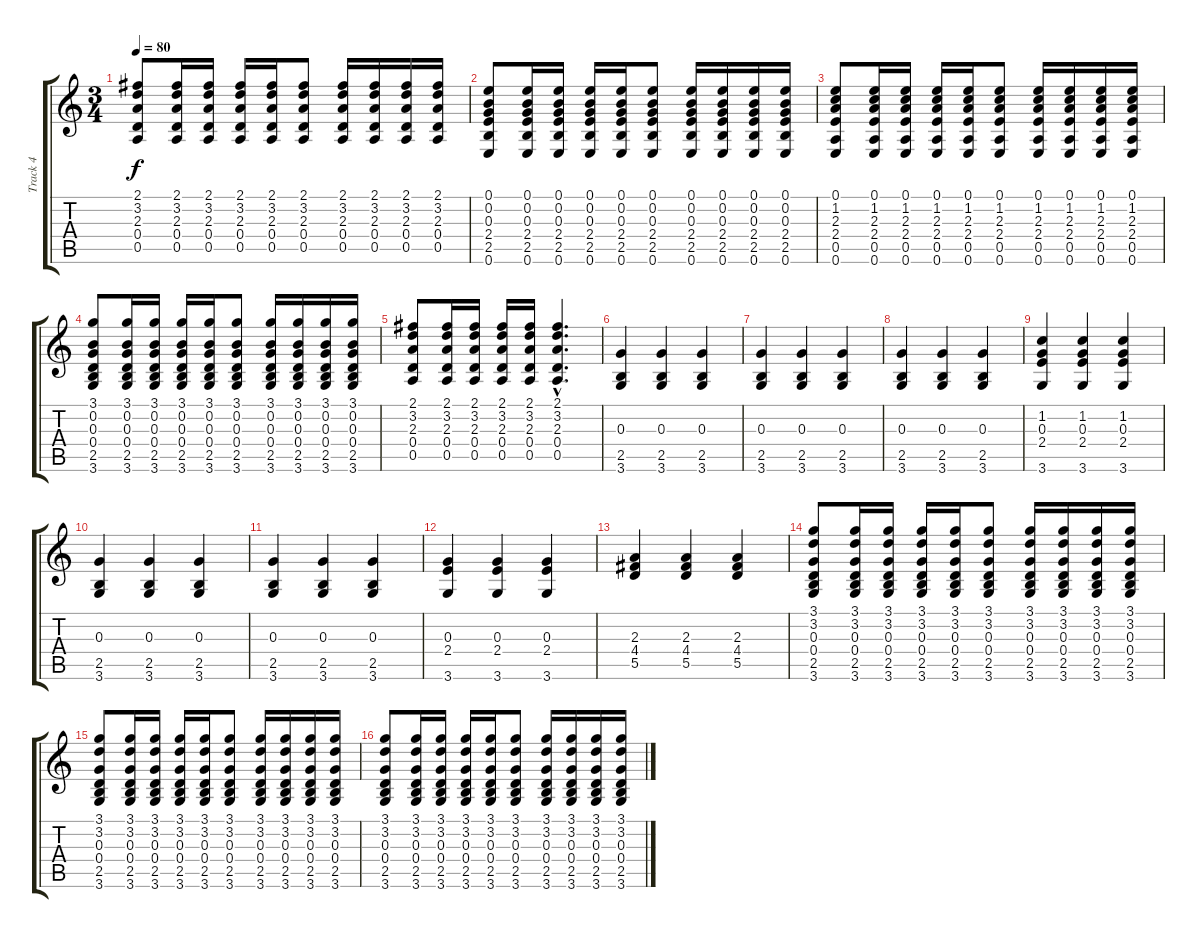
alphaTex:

\track ("Track 4" "Track 4") {instrument acousticguitarnylon}
\staff {score tabs}
\tuning (E4 B3 G3 D3 A2 E2) {hide}
\ts (3 4)
\tempo 80
\clef g2
\ks c
(2.1 3.2 2.3 0.4 0.5).8{dy f} (2.1 3.2 2.3 0.4 0.5).16 (2.1 3.2 2.3 0.4 0.5).16 (2.1 3.2 2.3 0.4 0.5).16 (2.1 3.2 2.3 0.4 0.5).16 (2.1 3.2 2.3 0.4 0.5).8 (2.1 3.2 2.3 0.4 0.5).16 (2.1 3.2 2.3 0.4 0.5).16 (2.1 3.2 2.3 0.4 0.5).16 (2.1 3.2 2.3 0.4 0.5).16 |
(0.1 0.2 0.3 2.4 2.5 0.6).8 (0.1 0.2 0.3 2.4 2.5 0.6).16 (0.1 0.2 0.3 2.4 2.5 0.6).16 (0.1 0.2 0.3 2.4 2.5 0.6).16 (0.1 0.2 0.3 2.4 2.5 0.6).16 (0.1 0.2 0.3 2.4 2.5 0.6).8 (0.1 0.2 0.3 2.4 2.5 0.6).16 (0.1 0.2 0.3 2.4 2.5 0.6).16 (0.1 0.2 0.3 2.4 2.5 0.6).16 (0.1 0.2 0.3 2.4 2.5 0.6).16 |
(0.1 1.2 2.3 2.4 0.5 0.6).8 (0.1 1.2 2.3 2.4 0.5 0.6).16 (0.1 1.2 2.3 2.4 0.5 0.6).16 (0.1 1.2 2.3 2.4 0.5 0.6).16 (0.1 1.2 2.3 2.4 0.5 0.6).16 (0.1 1.2 2.3 2.4 0.5 0.6).8 (0.1 1.2 2.3 2.4 0.5 0.6).16 (0.1 1.2 2.3 2.4 0.5 0.6).16 (0.1 1.2 2.3 2.4 0.5 0.6).16 (0.1 1.2 2.3 2.4 0.5 0.6).16 |
(3.1 0.2 0.3 0.4 2.5 3.6).8 (3.1 0.2 0.3 0.4 2.5 3.6).16 (3.1 0.2 0.3 0.4 2.5 3.6).16 (3.1 0.2 0.3 0.4 2.5 3.6).16 (3.1 0.2 0.3 0.4 2.5 3.6).16 (3.1 0.2 0.3 0.4 2.5 3.6).8 (3.1 0.2 0.3 0.4 2.5 3.6).16 (3.1 0.2 0.3 0.4 2.5 3.6).16 (3.1 0.2 0.3 0.4 2.5 3.6).16 (3.1 0.2 0.3 0.4 2.5 3.6).16 |
(2.1 3.2 2.3 0.4 0.5).8 (2.1 3.2 2.3 0.4 0.5).16 (2.1 3.2 2.3 0.4 0.5).16 (2.1 3.2 2.3 0.4 0.5).16 (2.1 3.2 2.3 0.4 0.5).16 (2.1{hac} 3.2{hac} 2.3{hac} 0.4{hac} 0.5{hac}).4{d} |
(0.3 2.5 3.6).4 (0.3 2.5 3.6).4 (0.3 2.5 3.6).4 |
(0.3 2.5 3.6).4 (0.3 2.5 3.6).4 (0.3 2.5 3.6).4 |
(0.3 2.5 3.6).4 (0.3 2.5 3.6).4 (0.3 2.5 3.6).4 |
(1.2 0.3 2.4 3.6).4 (1.2 0.3 2.4 3.6).4 (1.2 0.3 2.4 3.6).4 |
(0.3 2.5 3.6).4 (0.3 2.5 3.6).4 (0.3 2.5 3.6).4 |
(0.3 2.5 3.6).4 (0.3 2.5 3.6).4 (0.3 2.5 3.6).4 |
(0.3 2.4 3.6).4 (0.3 2.4 3.6).4 (0.3 2.4 3.6).4 |
(2.3 4.4 5.5).4 (2.3 4.4 5.5).4 (2.3 4.4 5.5).4 |
(3.1 3.2 0.3 0.4 2.5 3.6).8 (3.1 3.2 0.3 0.4 2.5 3.6).16 (3.1 3.2 0.3 0.4 2.5 3.6).16 (3.1 3.2 0.3 0.4 2.5 3.6).16 (3.1 3.2 0.3 0.4 2.5 3.6).16 (3.1 3.2 0.3 0.4 2.5 3.6).8 (3.1 3.2 0.3 0.4 2.5 3.6).16 (3.1 3.2 0.3 0.4 2.5 3.6).16 (3.1 3.2 0.3 0.4 2.5 3.6).16 (3.1 3.2 0.3 0.4 2.5 3.6).16 |
(3.1 3.2 0.3 0.4 2.5 3.6).8 (3.1 3.2 0.3 0.4 2.5 3.6).16 (3.1 3.2 0.3 0.4 2.5 3.6).16 (3.1 3.2 0.3 0.4 2.5 3.6).16 (3.1 3.2 0.3 0.4 2.5 3.6).16 (3.1 3.2 0.3 0.4 2.5 3.6).8 (3.1 3.2 0.3 0.4 2.5 3.6).16 (3.1 3.2 0.3 0.4 2.5 3.6).16 (3.1 3.2 0.3 0.4 2.5 3.6).16 (3.1 3.2 0.3 0.4 2.5 3.6).16 |
(3.1 3.2 0.3 0.4 2.5 3.6).8 (3.1 3.2 0.3 0.4 2.5 3.6).16 (3.1 3.2 0.3 0.4 2.5 3.6).16 (3.1 3.2 0.3 0.4 2.5 3.6).16 (3.1 3.2 0.3 0.4 2.5 3.6).16 (3.1 3.2 0.3 0.4 2.5 3.6).8 (3.1 3.2 0.3 0.4 2.5 3.6).16 (3.1 3.2 0.3 0.4 2.5 3.6).16 (3.1 3.2 0.3 0.4 2.5 3.6).16 (3.1 3.2 0.3 0.4 2.5 3.6).16
